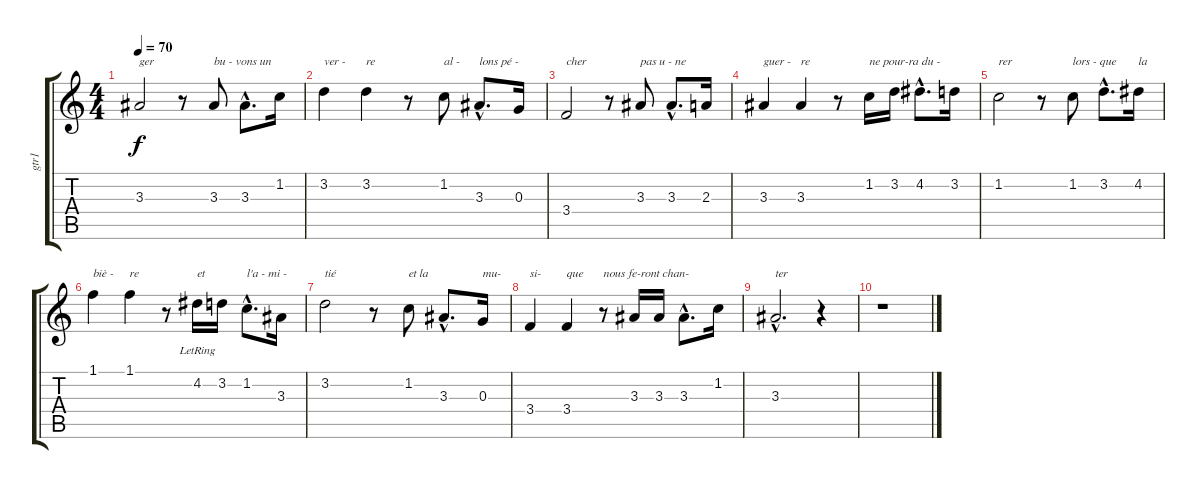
\track ("gtr1" "gtr1") {instrument acousticguitarnylon}
\staff {score tabs}
\tuning (E4 B3 G3 D3 A2 E2) {hide}
\ts (4 4)
\tempo 70
\clef g2
\ks c
3.3.2{txt "ger" dy f} r.8 3.3.8{txt "bu - vons un"} 3.3{hac}.8{d} 1.2.16 |
3.2.4{txt "ver -"} 3.2.4{txt "re"} r.8 1.2.8{txt "al -"} 3.3{hac}.8{d txt "lons pé -"} 0.3.16 |
3.4.2{txt "cher"} r.8 3.3.8{txt "pas u - ne"} 3.3{hac}.8{d} 2.3.16 |
3.3.4{txt "guer -"} 3.3.4{txt "re"} r.8 1.2.16{txt "ne pour-ra du -"} 3.2.16 4.2{hac}.8{d} 3.2.16 |
1.2.2{txt "rer"} r.8 1.2.8{txt "lors - que"} 3.2{hac}.8{d} 4.2.16{txt "la"} |
1.1.4{txt "biè -"} 1.1.4{txt "re"} r.8 4.2{lr}.16{txt "et"} 3.2.16 1.2{hac}.8{d txt "l'a - mi -"} 3.3.16 |
3.2.2{txt "tié"} r.8 1.2.8{txt "et la"} 3.3{hac}.8{d} 0.3.16{txt "mu-"} |
3.4.4{txt "si-"} 3.4.4{txt "que"} r.8{txt "nous fe-ront chan-"} 3.3.16 3.3.16 3.3{hac}.8{d} 1.2.16 |
3.3{hac}.2{d txt "ter"} r.4 |
r.1
